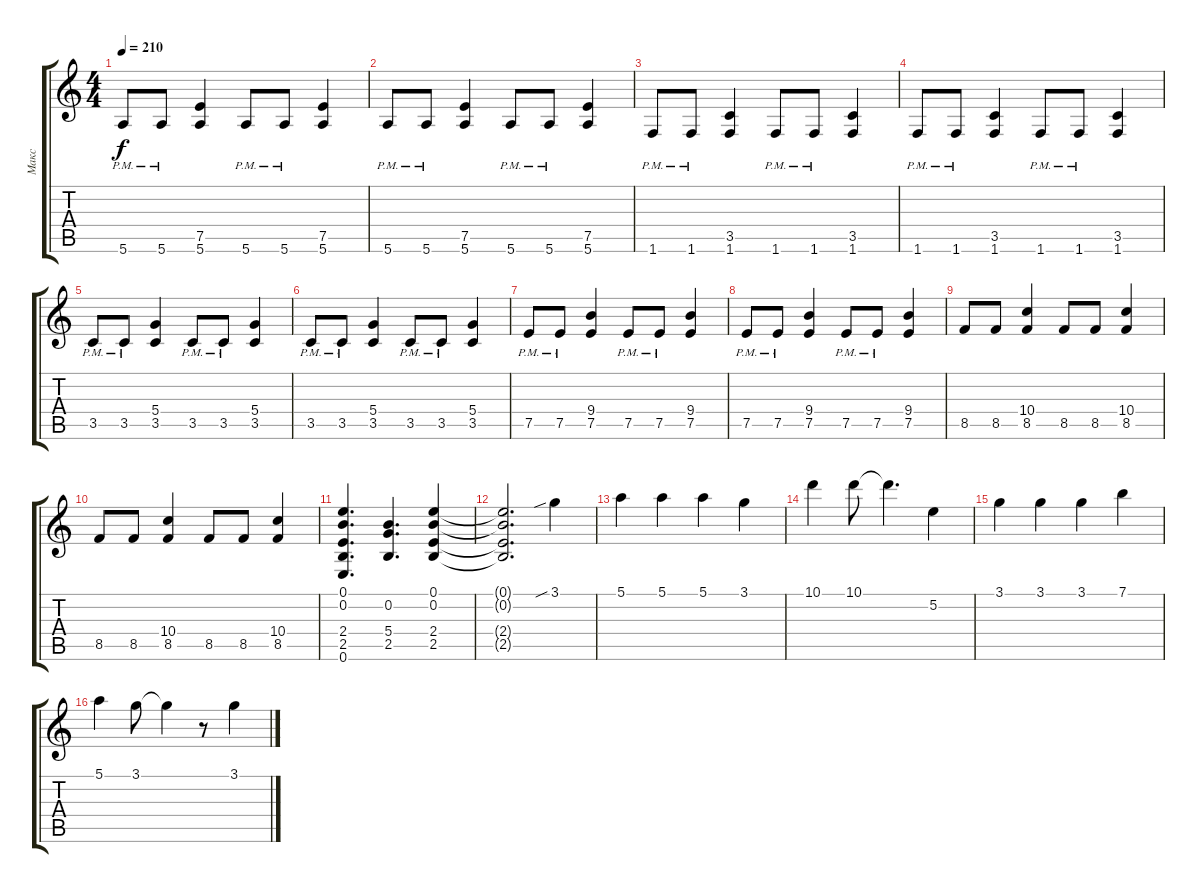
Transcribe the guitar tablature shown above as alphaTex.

\track ("Макс" "Макс") {instrument distortionguitar}
\staff {score tabs}
\tuning (E4 B3 G3 D3 A2 E2) {hide}
\ts (4 4)
\tempo 210
\clef g2
\ks c
5.6{pm}.8{dy f} 5.6{pm}.8 (7.5 5.6).4 5.6{pm}.8 5.6{pm}.8 (7.5 5.6).4 |
5.6{pm}.8 5.6{pm}.8 (7.5 5.6).4 5.6{pm}.8 5.6{pm}.8 (7.5 5.6).4 |
1.6{pm}.8 1.6{pm}.8 (3.5 1.6).4 1.6{pm}.8 1.6{pm}.8 (3.5 1.6).4 |
1.6{pm}.8 1.6{pm}.8 (3.5 1.6).4 1.6{pm}.8 1.6{pm}.8 (3.5 1.6).4 |
3.5{pm}.8 3.5{pm}.8 (5.4 3.5).4 3.5{pm}.8 3.5{pm}.8 (5.4 3.5).4 |
3.5{pm}.8 3.5{pm}.8 (5.4 3.5).4 3.5{pm}.8 3.5{pm}.8 (5.4 3.5).4 |
7.5{pm}.8 7.5{pm}.8 (9.4 7.5).4 7.5{pm}.8 7.5{pm}.8 (9.4 7.5).4 |
7.5{pm}.8 7.5{pm}.8 (9.4 7.5).4 7.5{pm}.8 7.5{pm}.8 (9.4 7.5).4 |
8.5.8 8.5.8 (10.4 8.5).4 8.5.8 8.5.8 (10.4 8.5).4 |
8.5.8 8.5.8 (10.4 8.5).4 8.5.8 8.5.8 (10.4 8.5).4 |
(0.1 0.2 2.4 2.5 0.6).4{d} (0.2 5.4 2.5).4{d} (0.1 0.2 2.4 2.5).4 |
(0.1{t} 0.2{t} 2.4{t} 2.5{t}).2{d} 3.1{sib}.4{volume 11} |
5.1.4 5.1.4 5.1.4 3.1.4 |
10.1.4 10.1.8 10.1{t}.4{d} 5.2.4 |
3.1.4 3.1.4 3.1.4 7.1.4 |
5.1.4 3.1.8 3.1{t}.4 r.8 3.1.4
